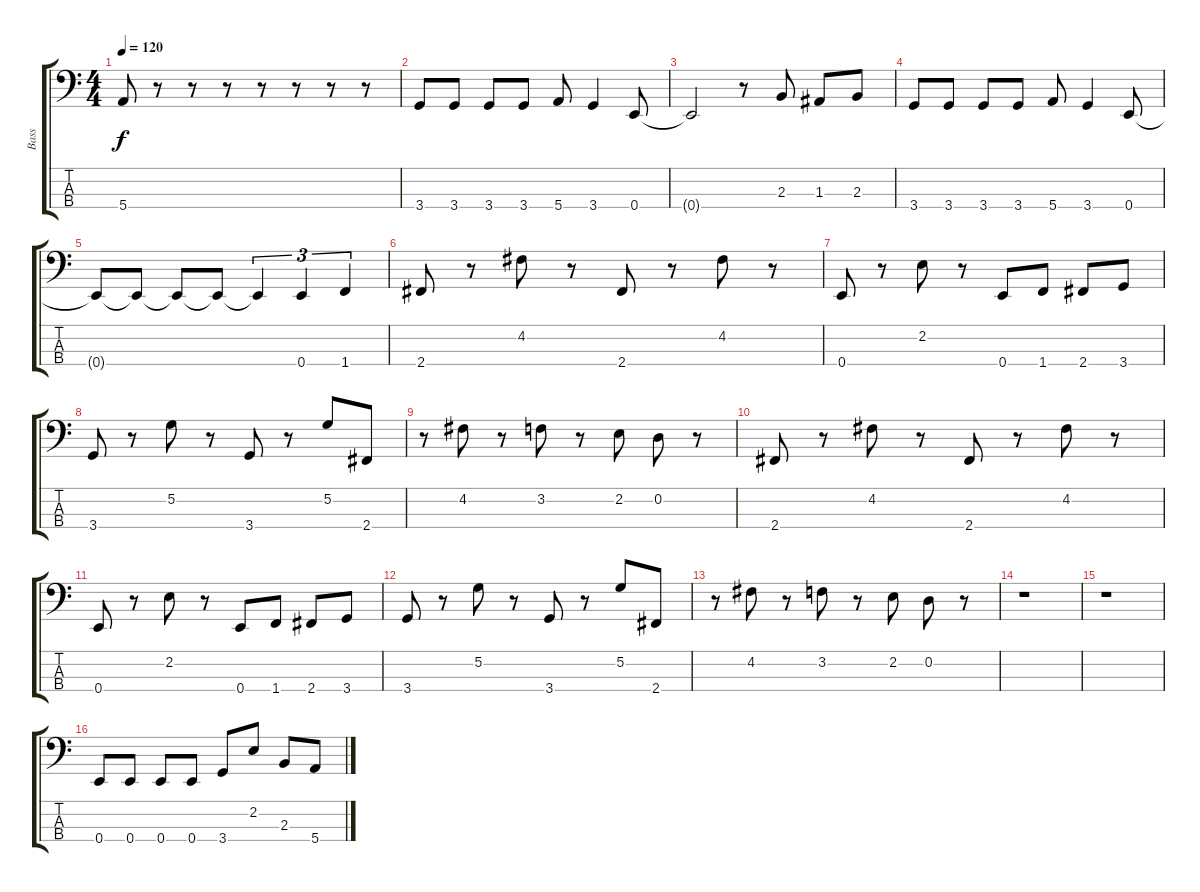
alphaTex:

\track ("Bass" "Bass") {instrument slapbass1}
\staff {score tabs}
\tuning (G2 D2 A1 E1) {hide}
\ts (4 4)
\tempo 120
\clef f4
\ks c
5.4{t}.8{dy f} r.8 r.8 r.8 r.8 r.8 r.8 r.8 |
3.4.8 3.4.8 3.4.8 3.4.8 5.4.8 3.4.4 0.4.8 |
0.4{t}.2 r.8 2.3.8 1.3.8 2.3.8 |
3.4.8 3.4.8 3.4.8 3.4.8 5.4.8 3.4.4 0.4.8 |
0.4{t}.8 0.4{t}.8 0.4{t}.8 0.4{t}.8 0.4{t}.4{tu (3 2)} 0.4.4{tu (3 2)} 1.4.4{tu (3 2)} |
2.4.8 r.8 4.2.8 r.8 2.4.8 r.8 4.2.8 r.8 |
0.4.8 r.8 2.2.8 r.8 0.4.8 1.4.8 2.4.8 3.4.8 |
3.4.8 r.8 5.2.8 r.8 3.4.8 r.8 5.2.8 2.4.8 |
r.8 4.2.8 r.8 3.2.8 r.8 2.2.8 0.2.8 r.8 |
2.4.8 r.8 4.2.8 r.8 2.4.8 r.8 4.2.8 r.8 |
0.4.8 r.8 2.2.8 r.8 0.4.8 1.4.8 2.4.8 3.4.8 |
3.4.8 r.8 5.2.8 r.8 3.4.8 r.8 5.2.8 2.4.8 |
r.8 4.2.8 r.8 3.2.8 r.8 2.2.8 0.2.8 r.8 |
r.1 |
r.1 |
0.4.8{instrument electricbasspick} 0.4.8 0.4.8 0.4.8 3.4.8 2.2.8 2.3.8 5.4.8
